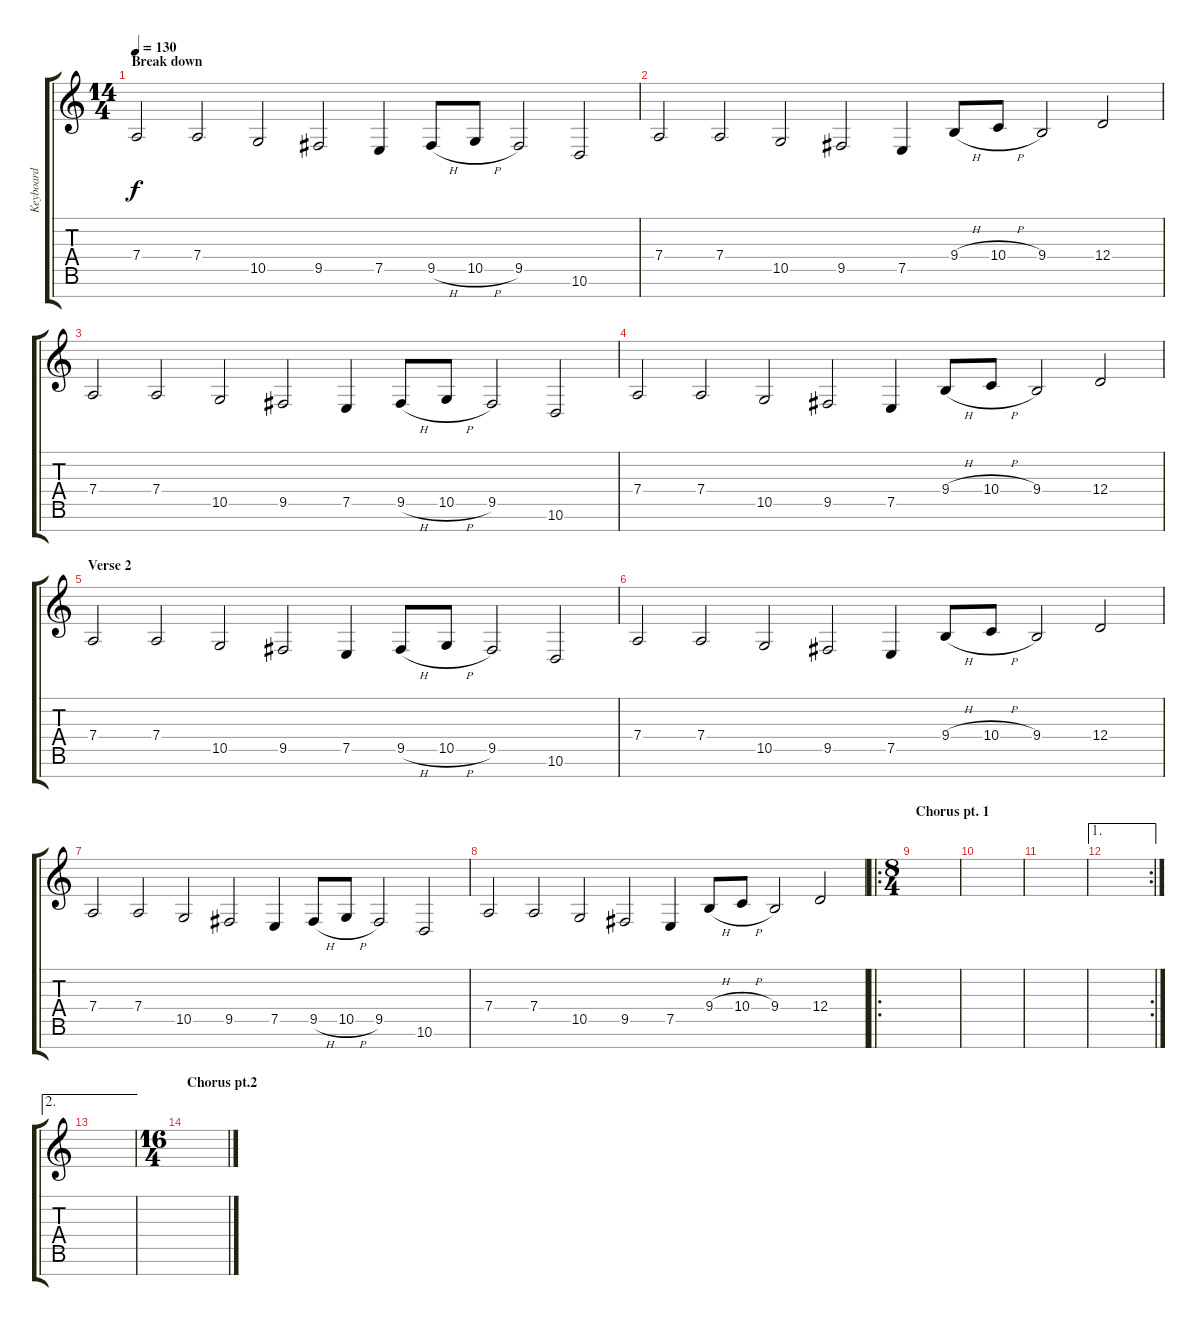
\track ("Keyboard" "Keyboard") {instrument fx7echoes}
\staff {score tabs}
\tuning (E4 B3 G3 D3 A2 E2 B1) {hide}
\ts (14 4)
\section ("" "Break down")
\tempo 130
\clef g2
\ks c
7.4.2{dy f} 7.4.2 10.5.2 9.5.2 7.5.4 9.5{h}.8 10.5{h}.8 9.5.2 10.6.2 |
7.4.2 7.4.2 10.5.2 9.5.2 7.5.4 9.4{h}.8 10.4{h}.8 9.4.2 12.4.2 |
7.4.2 7.4.2 10.5.2 9.5.2 7.5.4 9.5{h}.8 10.5{h}.8 9.5.2 10.6.2 |
7.4.2 7.4.2 10.5.2 9.5.2 7.5.4 9.4{h}.8 10.4{h}.8 9.4.2 12.4.2 |
\section ("" "Verse 2")
7.4.2 7.4.2 10.5.2 9.5.2 7.5.4 9.5{h}.8 10.5{h}.8 9.5.2 10.6.2 |
7.4.2 7.4.2 10.5.2 9.5.2 7.5.4 9.4{h}.8 10.4{h}.8 9.4.2 12.4.2 |
7.4.2 7.4.2 10.5.2 9.5.2 7.5.4 9.5{h}.8 10.5{h}.8 9.5.2 10.6.2 |
7.4.2 7.4.2 10.5.2 9.5.2 7.5.4 9.4{h}.8 10.4{h}.8 9.4.2 12.4.2 |
\ro
\ts (8 4)
\section ("" "Chorus pt. 1")
|
|
|
\ae 1
\rc 2
|
\ae 2
|
\ts (16 4)
\section ("" "Chorus pt.2")
